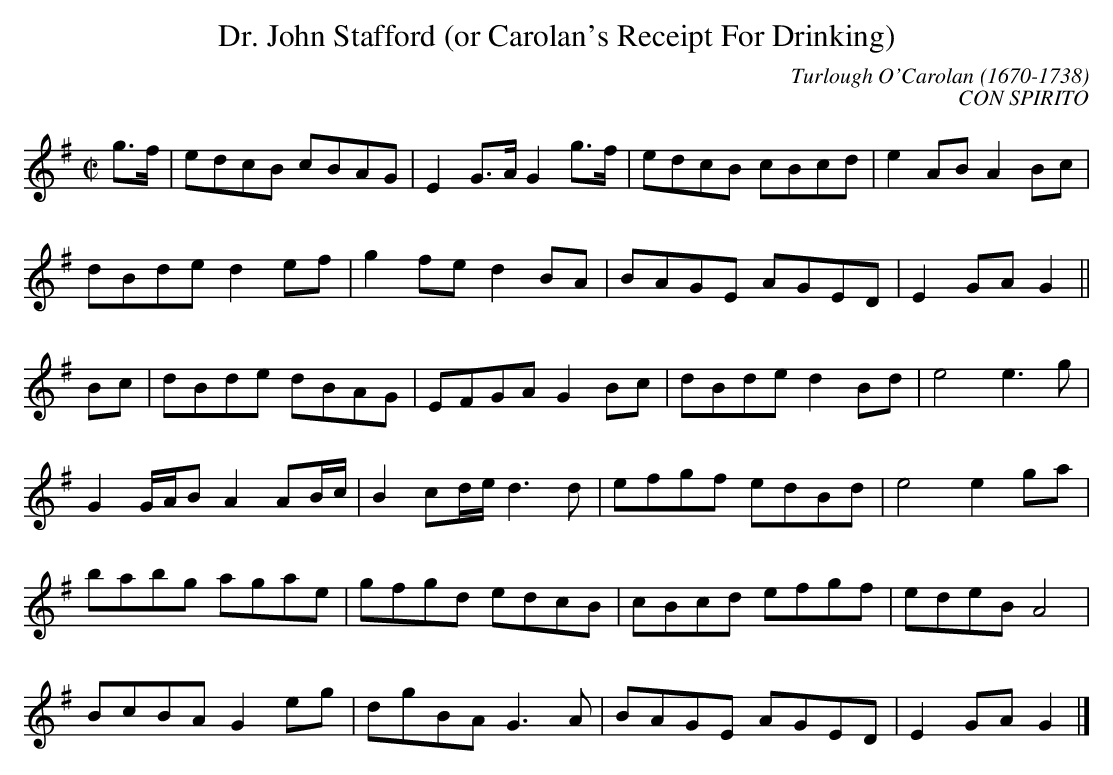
X:1occ
T:Dr. John Stafford (or Carolan's Receipt For Drinking)
C:Turlough O'Carolan (1670-1738)
C:CON SPIRITO
M:C|
L:1/8
K:G
g3/2f/2|edcB cBAG|E2G3/2A/2 G2g3/2f/2|edcB cBcd|e2AB A2Bc|
dBde d2ef|g2fe d2BA|BAGE AGED|E2GA G2||
Bc|dBde dBAG|EFGA G2Bc|dBde d2Bd|e4e3g|
G2G/2A/2B A2AB/2c/2|B2cd/2e/2 d3d|efgf edBd|e4e2ga|
babg agae|gfgd edcB|cBcd efgf|edeB A4|
BcBA G2eg|dgBA G3A|BAGE AGED|E2GA G2|]
